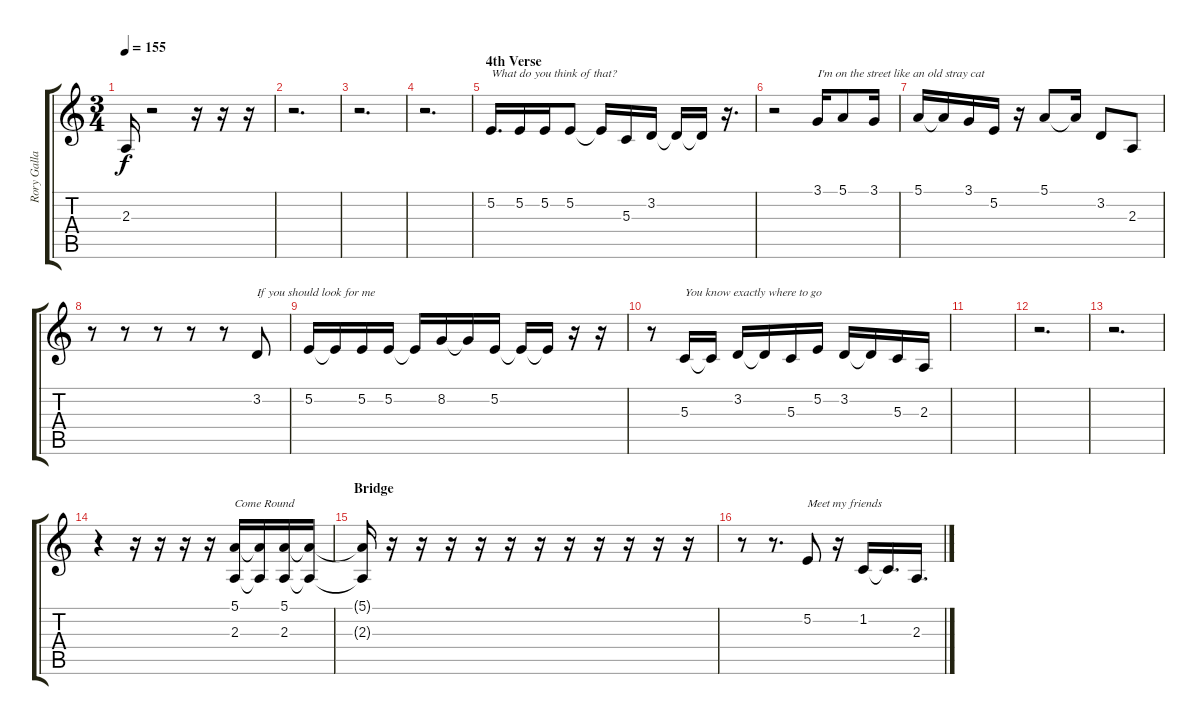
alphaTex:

\track ("Rory Gallagher Vocals" "Rory Galla") {instrument sopranosax}
\staff {score tabs}
\tuning (E4 B3 G3 D3 A2 E2) {hide}
\ts (3 4)
\tempo 155
\clef g2
\ks c
2.3{t}.16{dy f} r.2 r.16 r.16 r.16 |
r.2{d} |
r.2{d} |
r.2{d} |
\section ("" "4th Verse")
5.2.16{d txt "What do you think of that?"} 5.2.16 5.2.16 5.2.8 5.2{t}.16 5.3.16 3.2.16 3.2{t}.16 3.2{t}.16 r.16{d} |
r.2 3.1.16{txt "I'm on the street like an old stray cat"} 5.1.8 3.1.16 |
5.1.16 5.1{t}.16 3.1.16 5.2.16 r.16 5.1.8 5.1{t}.16 3.2.8 2.3.8 |
r.8 r.8 r.8 r.8 r.8 3.2.8{txt "If you should look for me"} |
5.2.16 5.2{t}.16 5.2.16 5.2.16 5.2{t}.16 8.2.16 8.2{t}.16 5.2.16 5.2{t}.16 5.2{t}.16 r.16 r.16 |
r.8 5.3.16{txt "You know exactly where to go"} 5.3{t}.16 3.2.16 3.2{t}.16 5.3.16 5.2.16 3.2.16 3.2{t}.16 5.3.16 2.3.16 |
|
r.2{d} |
r.2{d} |
r.4 r.16 r.16 r.16 r.16 (5.1 2.3).16{txt "Come Round"} (5.1{t} 2.3{t}).16 (5.1 2.3).16 (5.1{t} 2.3{t}).16 |
\section ("" "Bridge")
(5.1{t} 2.3{t}).16 r.16 r.16 r.16 r.16 r.16 r.16 r.16 r.16 r.16 r.16 r.16 |
r.8 r.8{d} 5.2.8{txt "Meet my friends"} r.16 1.2.16 1.2{t}.16{d} 2.3.16{d}
